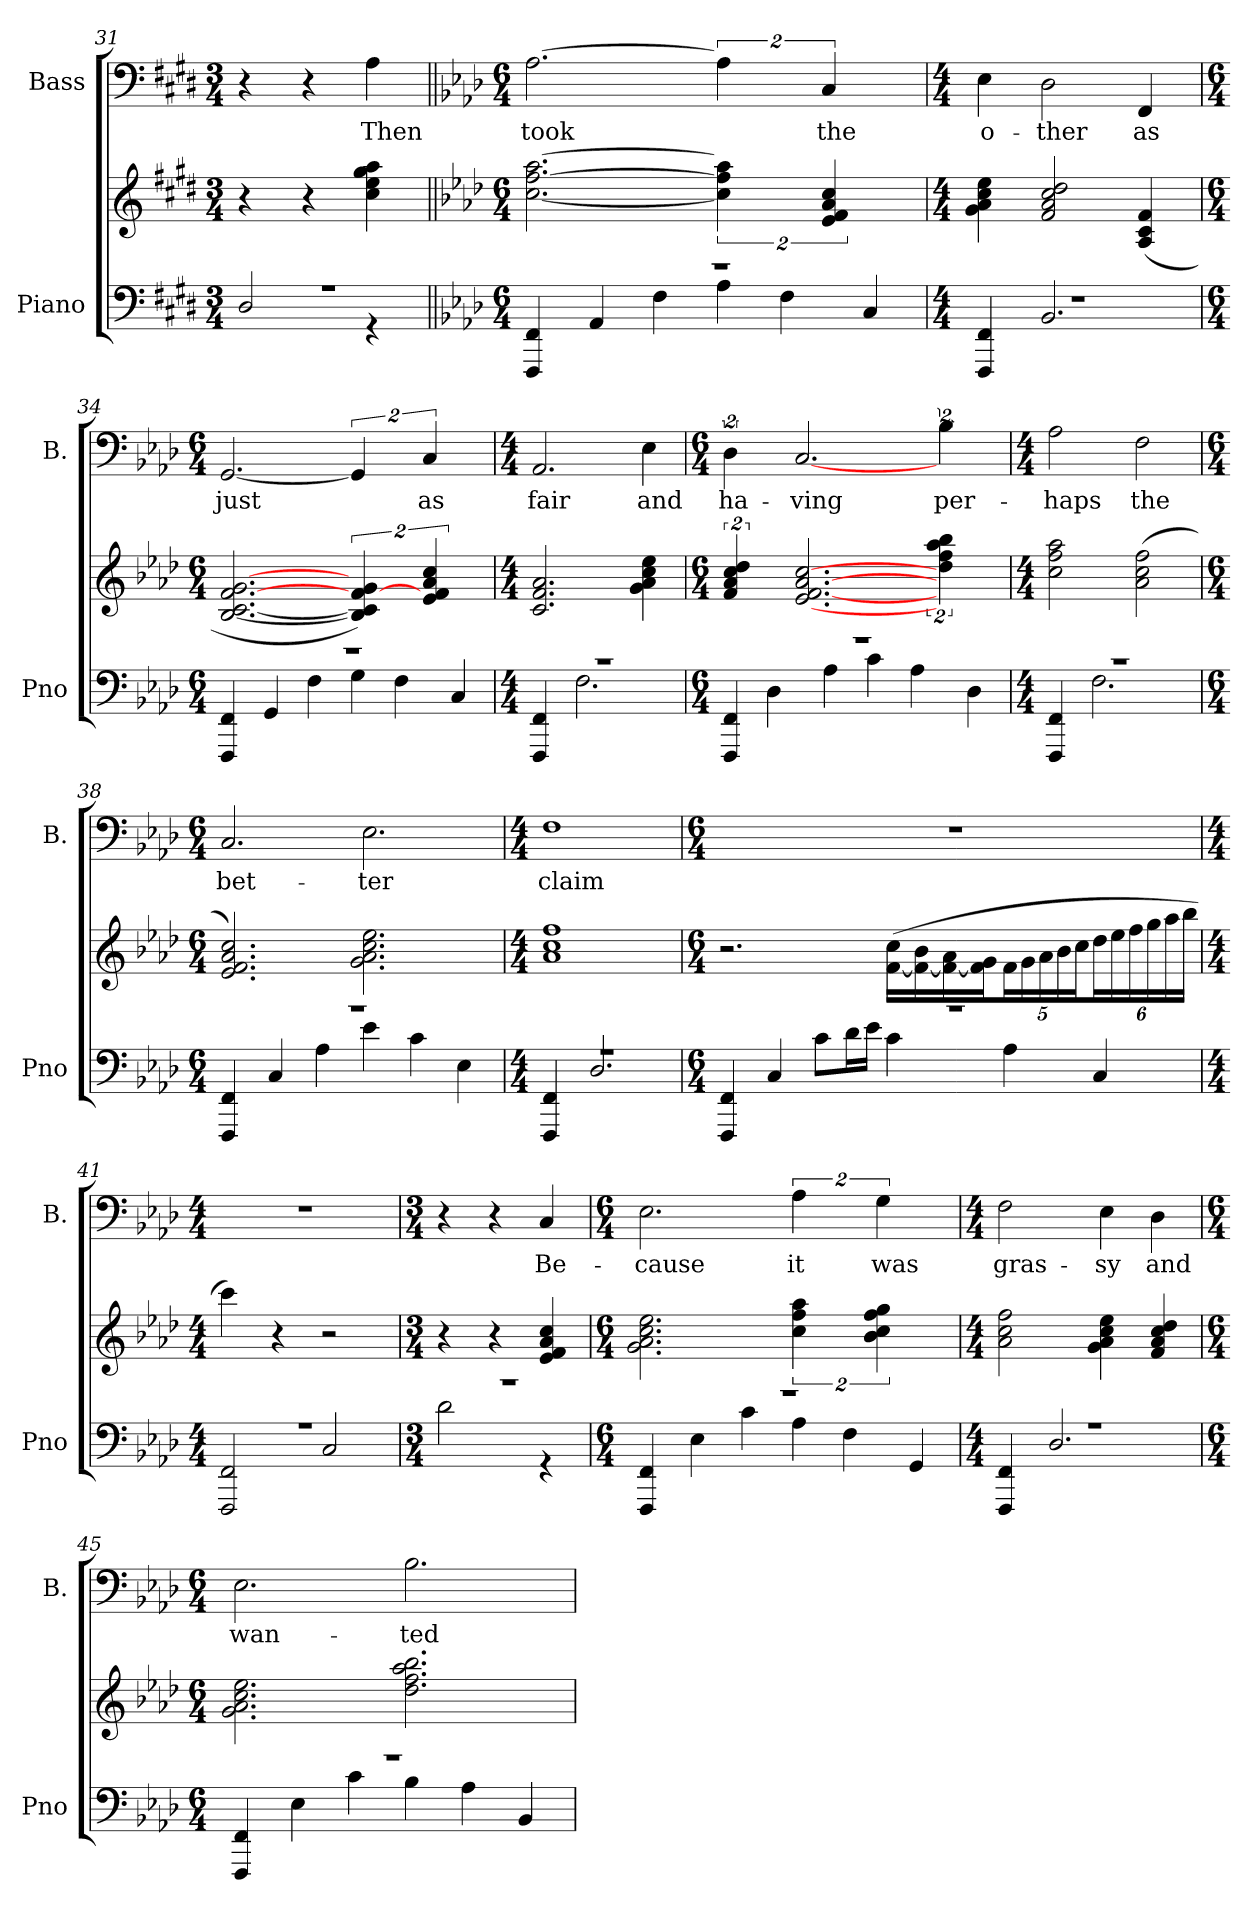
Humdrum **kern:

**kern	**kern	**kern	**text
*part2	*part2	*part1	*part1
*staff3	*staff2	*staff1	*staff1
*I"Piano	*	*I"Bass	*
*I'Pno	*	*I'B.	*
!!LO:PB:g=z
*clefF4	*clefG2	*clefF4	*
*k[f#c#g#d#]	*k[f#c#g#d#]	*k[f#c#g#d#]	*
*c#:	*c#:	*c#:	*
*M3/4	*M3/4	*M3/4	*
=31	=31	=31	=31
*^	*	*	*
2.r	2D#/	4r	4r	.
.	.	4r	4r	.
!	!	!	!	!LO:LY:b
.	4r	4aa\ 4gg#\ 4ee\ 4cc#\	4A\	Then
=32||	=32||	=32||	=32||	=32||
*k[b-e-a-d-]	*	*k[b-e-a-d-]	*k[b-e-a-d-]	*
*f:	*	*f:	*f:	*
*M6/4	*	*M6/4	*M6/4	*
!	!	!	!	!LO:LY:b
1.r	4FF/ 4FFF/	[>2.aa-\ [>2.ff\ [<2.cc\	[>2.A-\	took
.	4AA-/	.	.	.
.	4F\	.	.	.
.	4A-\	8%3aa-\] 8%3ff\] 8%3cc\]	8%3A-\]	.
.	4F\	.	.	.
!	!	!	!	!LO:LY:b
.	.	8%3cc/ 8%3a-/ 8%3f/ 8%3e-/	8%3C/	the
.	4C/	.	.	.
=33	=33	=33	=33	=33
*M4/4	*	*M4/4	*M4/4	*
!	!	!	!	!LO:LY:b
1r	4FF/ 4FFF/	4ee-\ 4cc\ 4a-\ 4g\	4E-\	o-
!	!	!	!	!LO:LY:b
.	2.BB-/	2dd-/ 2cc/ 2a-/ 2f/	2D-\	-ther
!	!	!	!	!LO:LY:b
.	.	(4f/ 4c/ 4A-/	4FF/	as
!!LO:LB:g=z
=34	=34	=34	=34	=34
*M6/4	*	*M6/4	*M6/4	*
!	!	!	!	!LO:LY:b
1.r	4FF/ 4FFF/	[>2.g/ [>2.f/ [<2.c/ [<2.B-/	[<2.GG/	just
.	4GG/	.	.	.
.	4F\	.	.	.
.	4G\	8%3g/ 8%3c/] [>8%3f/ 8%3B-/])	8%3GG/]	.
.	4F\	.	.	.
!	!	!	!	!LO:LY:b
.	.	8%3cc/ 8%3a-/ 8%3f/ 8%3e-/	8%3C/	as
.	4C/	.	.	.
=35	=35	=35	=35	=35
*M4/4	*	*M4/4	*M4/4	*
!	!	!	!	!LO:LY:b
1r	4FF/ 4FFF/	2.a-/ 2.f/ 2.c/	2.AA-/	fair
.	2.F\	.	.	.
!	!	!	!	!LO:LY:b
.	.	4ee-\ 4cc\ 4a-\ 4g\	4E-\	and
=36	=36	=36	=36	=36
*M6/4	*	*M6/4	*M6/4	*
!	!	!	!	!LO:LY:b
1.r	4FF/ 4FFF/	8%3dd-/ 8%3cc/ 8%3a-/ 8%3f/	8%3D-\	ha-
.	4D-\	.	.	.
!	!	!	!	!LO:LY:b
.	.	[2.cc/ [>2.a-/ [>2.f/ [<2.e-/	[2.C/	-ving
.	4A-\	.	.	.
.	4c\	.	.	.
.	4A-\	.	.	.
!	!	!	!	!LO:LY:b
.	.	8%3bb-\ 8%3aa-\ 8%3ff\ 8%3dd-\	8%3B-\	per-
.	4D-\	.	.	.
=37	=37	=37	=37	=37
*M4/4	*	*M4/4	*M4/4	*
!	!	!	!	!LO:LY:b
1r	4FF/ 4FFF/	2aa-\ 2ff\ 2cc\	2A-\	-haps
.	2.F\	.	.	.
!	!	!	!	!LO:LY:b
.	.	(2ff\ 2cc\ 2a-\	2F\	the
!!LO:LB:g=z
=38	=38	=38	=38	=38
*M6/4	*	*M6/4	*M6/4	*
!	!	!	!	!LO:LY:b
1.r	4FF/ 4FFF/	2.cc/ 2.a-/ 2.f/ 2.e-/)	2.C/	bet-
.	4C/	.	.	.
.	4A-\	.	.	.
!	!	!	!	!LO:LY:b
.	4e-\	2.ee-\ 2.cc\ 2.a-\ 2.g\	2.E-\	-ter
.	4c\	.	.	.
.	4E-\	.	.	.
=39	=39	=39	=39	=39
*M4/4	*	*M4/4	*M4/4	*
!	!	!	!	!LO:LY:b
1r	4FF/ 4FFF/	1ff 1cc 1a-	1F	claim
.	2.D-/	.	.	.
!!LO:PB:g=z
=40	=40	=40	=40	=40
*M6/4	*	*M6/4	*M6/4	*
1.r	4FF/ 4FFF/	2.r	1.r	.
.	4C/	.	.	.
.	8c\L	.	.	.
.	16d-\L	.	.	.
.	16e-\JJ	.	.	.
.	4c\	(16cc\ [16f\LL	.	.
.	.	16b-\ 16f\_<	.	.
.	.	16a-\ 16f\_<	.	.
.	.	16g\ 16f\]J	.	.
.	4A-\	20f\L	.	.
.	.	20g\	.	.
.	.	20a-\	.	.
.	.	20b-\	.	.
.	.	20cc\J	.	.
.	4C/	24dd-\L	.	.
.	.	24ee-\	.	.
.	.	24ff\	.	.
.	.	24gg\	.	.
.	.	24aa-\	.	.
.	.	24bb-\JJ	.	.
=41	=41	=41	=41	=41
*M4/4	*	*M4/4	*M4/4	*
1r	2FF/ 2FFF/	4ccc\)	1r	.
.	.	4r	.	.
.	2C/	2r	.	.
=42	=42	=42	=42	=42
*M3/4	*	*M3/4	*M3/4	*
2.r	2d-\	4r	4r	.
.	.	4r	4r	.
!	!	!	!	!LO:LY:b
.	4r	4cc/ 4a-/ 4f/ 4e-/	4C/	Be-
!!LO:LB:g=z
=43	=43	=43	=43	=43
*M6/4	*	*M6/4	*M6/4	*
!	!	!	!	!LO:LY:b
1.r	4FF/ 4FFF/	2.ee-\ 2.cc\ 2.a-\ 2.g\	2.E-\	-cause
.	4E-\	.	.	.
.	4c\	.	.	.
!	!	!	!	!LO:LY:b
.	4A-\	8%3aa-\ 8%3ff\ 8%3cc\	8%3A-\	it
.	4F\	.	.	.
!	!	!	!	!LO:LY:b
.	.	8%3gg\ 8%3ff\ 8%3cc\ 8%3b-\	8%3G\	was
.	4GG/	.	.	.
=44	=44	=44	=44	=44
*M4/4	*	*M4/4	*M4/4	*
!	!	!	!	!LO:LY:b
1r	4FF/ 4FFF/	2ff\ 2cc\ 2a-\	2F\	gras-
.	2.D-/	.	.	.
!	!	!	!	!LO:LY:b
.	.	4ee-\ 4cc\ 4a-\ 4g\	4E-\	-sy
!	!	!	!	!LO:LY:b
.	.	4dd-/ 4cc/ 4a-/ 4f/	4D-\	and
=45	=45	=45	=45	=45
*M6/4	*	*M6/4	*M6/4	*
!	!	!	!	!LO:LY:b
1.r	4FF/ 4FFF/	2.ee-\ 2.cc\ 2.a-\ 2.g\	2.E-\	wan-
.	4E-\	.	.	.
.	4c\	.	.	.
!	!	!	!	!LO:LY:b
.	4B-\	2.bb-\ 2.aa-\ 2.ff\ 2.dd-\	2.B-\	-ted
.	4A-\	.	.	.
.	4BB-/	.	.	.
*v	*v	*	*	*
=	=	=	=
*-	*-	*-	*-
